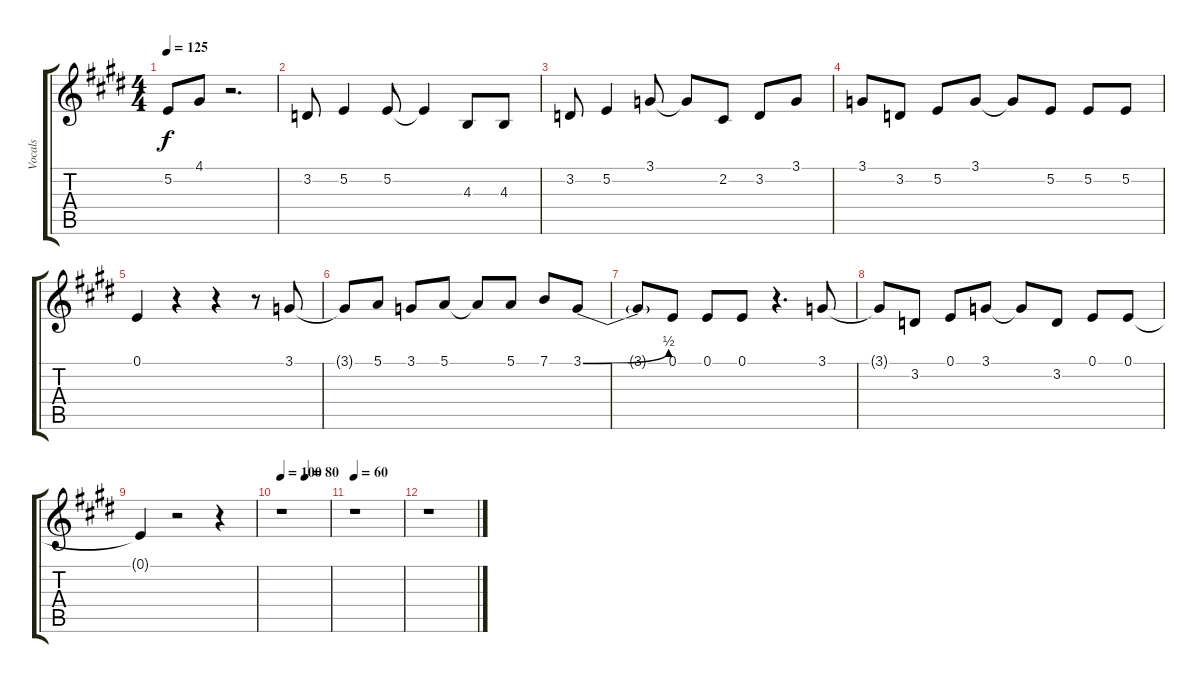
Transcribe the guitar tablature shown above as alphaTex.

\track ("Vocals" "Vocals") {instrument lead6voice}
\staff {score tabs}
\tuning (E4 B3 G3 D3 A2 E2) {hide}
\ts (4 4)
\tempo 125
\clef g2
\ks e
5.2.8{dy f} 4.1.8 r.2{d} |
3.2.8 5.2.4 5.2.8 5.2{t}.4 4.3.8 4.3.8 |
3.2.8 5.2.4 3.1.8 3.1{t}.8 2.2.8 3.2.8 3.1.8 |
3.1.8 3.2.8 5.2.8 3.1.8 3.1{t}.8 5.2.8 5.2.8 5.2.8 |
0.1.4 r.4 r.4 r.8 3.1.8 |
3.1{t}.8 5.1.8 3.1.8 5.1.8 5.1{t}.8 5.1.8 7.1.8 3.1{be (bend 0 0 60 2)}.8 |
3.1{t}.8 0.1.8 0.1.8 0.1.8 r.4{d} 3.1.8 |
3.1{t}.8 3.2.8 0.1.8 3.1.8 3.1{t}.8 3.2.8 0.1.8 0.1.8 |
0.1{t}.4 r.2 r.4 |
\tempo 100
\tempo (80 0.5)
r.1 |
\tempo 60
r.1 |
r.1
